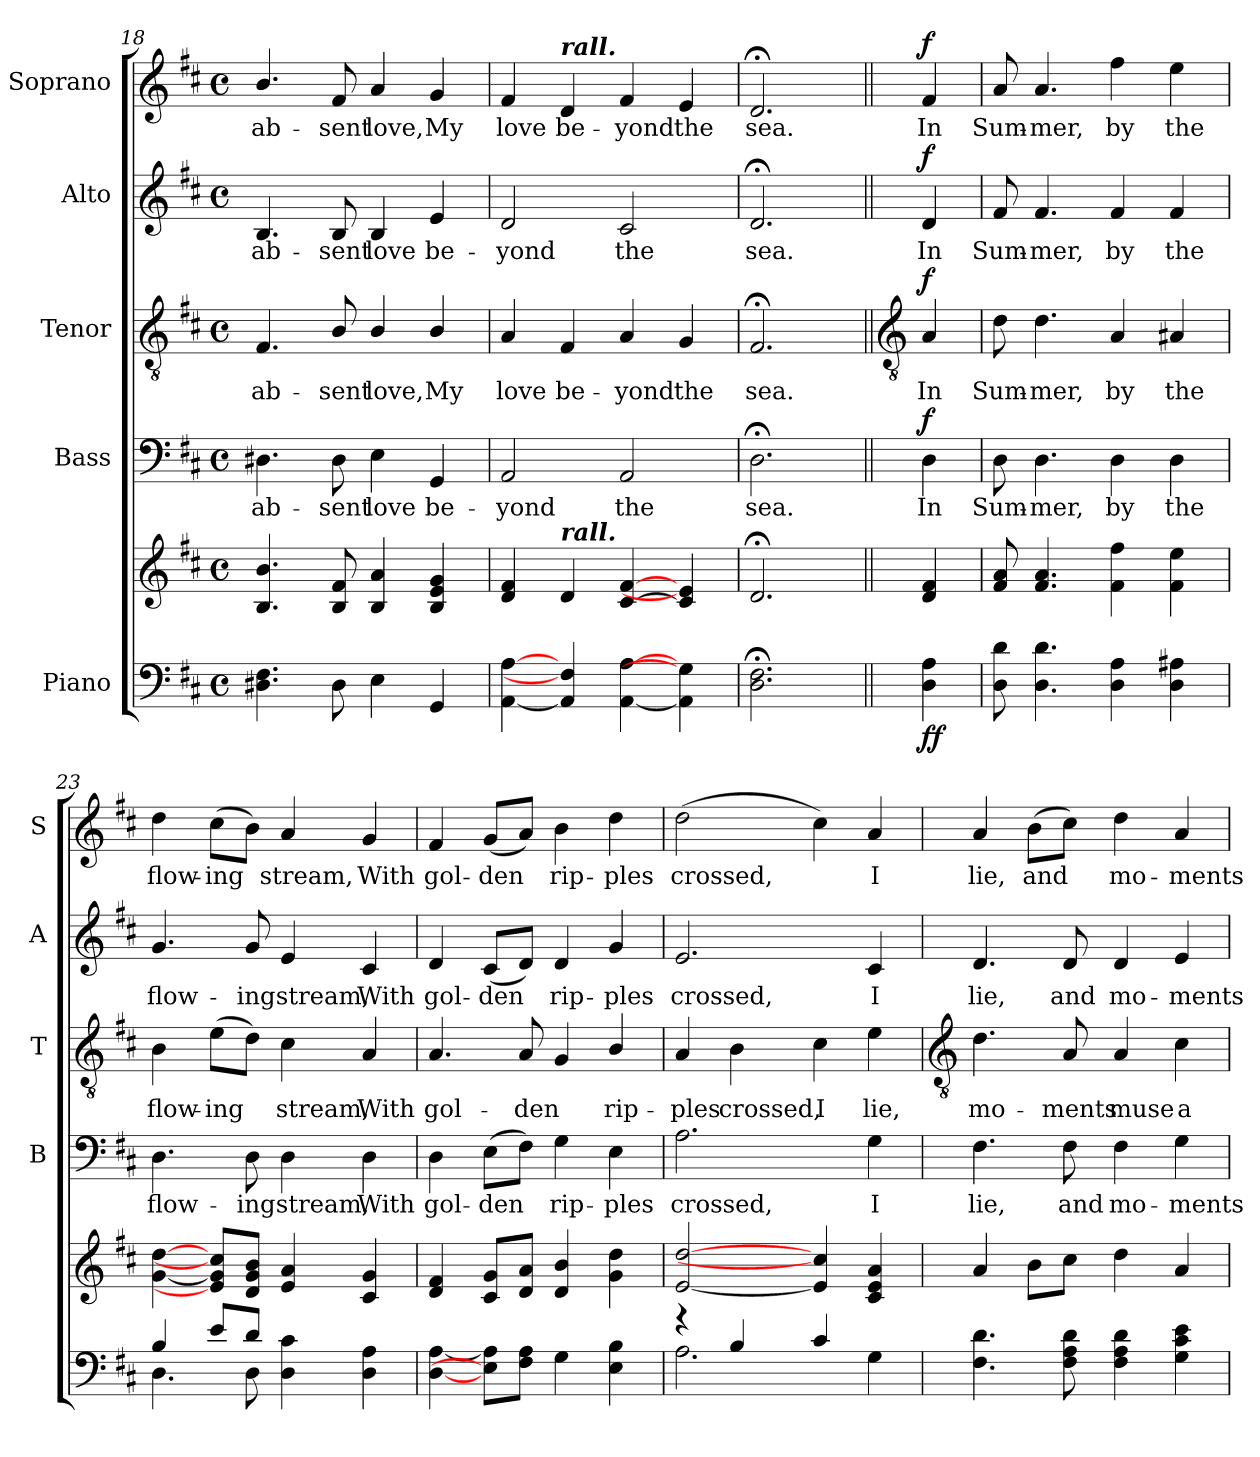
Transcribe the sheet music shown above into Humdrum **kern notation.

**kern	**kern	**dynam	**kern	**text	**dynam	**kern	**text	**dynam	**kern	**text	**dynam	**kern	**text	**dynam
*part5	*part5	*part5	*part4	*part4	*part4	*part3	*part3	*part3	*part2	*part2	*part2	*part1	*part1	*part1
*staff6	*staff5	*staff5/6	*staff4	*staff4	*staff4	*staff3	*staff3	*staff3	*staff2	*staff2	*staff2	*staff1	*staff1	*staff1
*I"Piano	*	*	*I"Bass	*	*	*I"Tenor	*	*	*I"Alto	*	*	*I"Soprano	*	*
*	*	*	*I'B	*	*	*I'T	*	*	*I'A	*	*	*I'S	*	*
*clefF4	*clefG2	*	*clefF4	*	*	*clefGv2	*	*	*clefG2	*	*	*clefG2	*	*
*k[f#c#]	*k[f#c#]	*	*k[f#c#]	*	*	*k[f#c#]	*	*	*k[f#c#]	*	*	*k[f#c#]	*	*
*D:	*D:	*	*D:	*	*	*D:	*	*	*D:	*	*	*D:	*	*
*M4/4	*M4/4	*	*M4/4	*	*	*M4/4	*	*	*M4/4	*	*	*M4/4	*	*
*met(c)	*met(c)	*	*met(c)	*	*	*met(c)	*	*	*met(c)	*	*	*met(c)	*	*
=18	=18	=18	=18	=18	=18	=18	=18	=18	=18	=18	=18	=18	=18	=18
*	*^	*	*	*	*	*	*	*	*	*	*	*	*	*
!	!	!	!	!	!LO:LY:b	!	!	!LO:LY:b	!	!	!LO:LY:b	!	!	!LO:LY:b	!
4.D#X 4.F#	4.B/ 4.b/	1ryy	.	4.D#X	ab-	.	4.F#	ab-	.	4.B	ab-	.	4.b/	ab-	.
!	!	!	!	!	!LO:LY:b	!	!	!LO:LY:b	!	!	!LO:LY:b	!	!	!LO:LY:b	!
8D#	8B/ 8f#/	.	.	8D#	-sent	.	8B/	-sent	.	8B	-sent	.	8f#	-sent	.
!	!	!	!	!	!LO:LY:b	!	!	!LO:LY:b	!	!	!LO:LY:b	!	!	!LO:LY:b	!
4E	4B/ 4a/	.	.	4E	love	.	4B/	love,	.	4B	love	.	4a	love,	.
!	!	!	!	!	!LO:LY:b	!	!	!LO:LY:b	!	!	!LO:LY:b	!	!	!LO:LY:b	!
4GG	4B/ 4e/ 4g/	.	.	4GG	be-	.	4B/	My	.	4e	be-	.	4g	My	.
=19	=19	=19	=19	=19	=19	=19	=19	=19	=19	=19	=19	=19	=19	=19	=19
!	!	!	!	!	!LO:LY:b	!	!	!LO:LY:b	!	!	!LO:LY:b	!	!	!LO:LY:b	!
[4AA [4A	4d/ 4f#/	1ryy	.	2AA	-yond	.	4A	love	.	2d	-yond	.	4f#	love	.
!	!	!	!	!	!	!	!	!	!	!	!	!	!LO:TX:a:Bi:t=rall.	!	!
!	!LO:TX:a:Bi:t=rall.	!	!	!	!	!	!	!	!	!	!	!	!	!	!
!	!	!	!	!	!	!	!	!LO:LY:b	!	!	!	!	!	!LO:LY:b	!
4AA] 4F#]	4d/	.	.	.	.	.	4F#	be-	.	.	.	.	4d	be-	.
!	!	!	!	!	!LO:LY:b	!	!	!LO:LY:b	!	!	!LO:LY:b	!	!	!LO:LY:b	!
[4AA [4A	[4c#/ [4f#/	.	.	2AA	the	.	4A	-yond	.	2c#	the	.	4f#	-yond	.
!	!	!	!	!	!	!	!	!LO:LY:b	!	!	!	!	!	!LO:LY:b	!
4AA] 4G]	4c#/] 4e/]	.	.	.	.	.	4G	the	.	.	.	.	4e	the	.
=20	=20	=20	=20	=20	=20	=20	=20	=20	=20	=20	=20	=20	=20	=20	=20
!	!	!	!	!	!LO:LY:b	!	!	!LO:LY:b	!	!	!LO:LY:b	!	!	!LO:LY:b	!
2.D;< 2.F#;<	2.d;</	2.ryy	.	2.D;<	sea.	.	2.F#;<	sea.	.	2.d;<	sea.	.	2.d;<	sea.	.
*	*v	*v	*	*	*	*	*	*	*	*	*	*	*	*	*
!!LO:LB:g=z
=21||	=21||	=21||	=21||	=21||	=21||	=21||	=21||	=21||	=21||	=21||	=21||	=21||	=21||	=21||
*	*	*	*	*	*	*clefGv2	*	*	*	*	*	*	*	*
*^	*^	*	*	*	*	*	*	*	*	*	*	*	*	*
!	!	!	!	!LO:DY:b=2	!	!LO:LY:b	!	!	!LO:LY:b	!	!	!LO:LY:b	!	!	!LO:LY:b	!
!	!	!	!	!LO:DY:n=1:b	!	!	!LO:DY:b	!	!	!LO:DY:b	!	!	!LO:DY:b	!	!	!LO:DY:b
*	*	*v	*v	*	*	*	*	*	*	*	*	*	*	*	*	*
4ryy	4D\ 4A\	4d 4f#	f f	4D	In	f	4A	In	f	4d	In	f	4f#	In	f
=22	=22	=22	=22	=22	=22	=22	=22	=22	=22	=22	=22	=22	=22	=22	=22
!	!	!	!	!	!LO:LY:b	!	!	!LO:LY:b	!	!	!LO:LY:b	!	!	!LO:LY:b	!
1ryy	8D\ 8d\	8f# 8a	.	8D	Sum-	.	8d	Sum-	.	8f#	Sum-	.	8a	Sum-	.
!	!	!	!	!	!LO:LY:b	!	!	!LO:LY:b	!	!	!LO:LY:b	!	!	!LO:LY:b	!
.	4.D\ 4.d\	4.f# 4.a	.	4.D	-mer,	.	4.d	-mer,	.	4.f#	-mer,	.	4.a	-mer,	.
!	!	!	!	!	!LO:LY:b	!	!	!LO:LY:b	!	!	!LO:LY:b	!	!	!LO:LY:b	!
.	4D\ 4A\	4f# 4ff#	.	4D	by	.	4A	by	.	4f#	by	.	4ff#	by	.
!	!	!	!	!	!LO:LY:b	!	!	!LO:LY:b	!	!	!LO:LY:b	!	!	!LO:LY:b	!
.	4D\ 4A#X\	4f# 4ee	.	4D	the	.	4A#X	the	.	4f#	the	.	4ee	the	.
=23	=23	=23	=23	=23	=23	=23	=23	=23	=23	=23	=23	=23	=23	=23	=23
!	!	!	!	!	!LO:LY:b	!	!	!LO:LY:b	!	!	!LO:LY:b	!	!	!LO:LY:b	!
4B/	4.D\	[4g [4dd	.	4.D	flow-	.	4B	flow-	.	4.g	flow-	.	4dd	flow-	.
!	!	!	!	!	!	!	!	!LO:LY:b	!	!	!	!	!	!LO:LY:b	!
8e/L	.	8e] 8g] 8cc#]L	.	.	.	.	(>8eL	-ing	.	.	.	.	(>8cc#L	-ing	.
!	!	!	!	!	!LO:LY:b	!	!	!	!	!	!LO:LY:b	!	!	!	!
8d/J	8D\	8d 8g 8bJ	.	8D	-ing	.	8dJ)	.	.	8g	-ing	.	8bJ)	.	.
!	!	!	!	!	!LO:LY:b	!	!	!LO:LY:b	!	!	!LO:LY:b	!	!	!LO:LY:b	!
2ryy	4D\ 4c#\	4e 4a	.	4D	stream,	.	4c#	stream,	.	4e	stream,	.	4a	stream,	.
!	!	!	!	!	!LO:LY:b	!	!	!LO:LY:b	!	!	!LO:LY:b	!	!	!LO:LY:b	!
.	4D\ 4A\	4c# 4g	.	4D	With	.	4A	With	.	4c#	With	.	4g	With	.
=24	=24	=24	=24	=24	=24	=24	=24	=24	=24	=24	=24	=24	=24	=24	=24
!	!	!	!	!	!LO:LY:b	!	!	!LO:LY:b	!	!	!LO:LY:b	!	!	!LO:LY:b	!
1ryy	[4D\ [4A\	4d 4f#	.	4D	gol-	.	4.A	gol-	.	4d	gol-	.	4f#	gol-	.
!	!	!	!	!	!LO:LY:b	!	!	!	!	!	!LO:LY:b	!	!	!LO:LY:b	!
.	8E\] 8A\]L	8c# 8gL	.	(>8EL	-den	.	.	.	.	(<8c#L	-den	.	(<8gL	-den	.
!	!	!	!	!	!	!	!	!LO:LY:b	!	!	!	!	!	!	!
.	8F#\ 8A\J	8d 8aJ	.	8F#J)	.	.	8AL	-den	.	8dJ)	.	.	8aJ)	.	.
!	!	!	!	!	!LO:LY:b	!	!	!	!	!	!LO:LY:b	!	!	!LO:LY:b	!
.	4G\	4d 4b	.	4G	rip-	.	4G	.	.	4d	rip-	.	4b	rip-	.
!	!	!	!	!	!LO:LY:b	!	!	!LO:LY:b	!	!	!LO:LY:b	!	!	!LO:LY:b	!
.	4E\ 4B\	4g 4dd	.	4E	-ples	.	4B/	rip-	.	4g	-ples	.	4dd	-ples	.
=25	=25	=25	=25	=25	=25	=25	=25	=25	=25	=25	=25	=25	=25	=25	=25
!	!	!	!	!	!LO:LY:b	!	!	!LO:LY:b	!	!	!LO:LY:b	!	!	!LO:LY:b	!
4r	2.A\	[2e [2dd	.	2.A	crossed,	.	4A	-ples	.	2.e	crossed,	.	(>2dd	crossed,	.
!	!	!	!	!	!	!	!	!LO:LY:b	!	!	!	!	!	!	!
4B/	.	.	.	.	.	.	4B	crossed,	.	.	.	.	.	.	.
!	!	!	!	!	!	!	!	!LO:LY:b	!	!	!	!	!	!	!
4c#/	.	4e] 4cc#]	.	.	.	.	4c#	I	.	.	.	.	4cc#)	.	.
!	!	!	!	!	!LO:LY:b	!	!	!LO:LY:b	!	!	!LO:LY:b	!	!	!LO:LY:b	!
4ryy	4G\	4c# 4e 4a	.	4G	I	.	4e	lie,	.	4c#	I	.	4a	I	.
!!LO:LB:g=z
=26	=26	=26	=26	=26	=26	=26	=26	=26	=26	=26	=26	=26	=26	=26	=26
*	*	*	*	*	*	*	*clefGv2	*	*	*	*	*	*	*	*
!	!	!	!	!	!LO:LY:b	!	!	!LO:LY:b	!	!	!LO:LY:b	!	!	!LO:LY:b	!
1ryy	4.F#\ 4.d\	4a	.	4.F#	lie,	.	4.d	mo-	.	4.d	lie,	.	4a	lie,	.
!	!	!	!	!	!	!	!	!	!	!	!	!	!	!LO:LY:b	!
.	.	8bL	.	.	.	.	.	.	.	.	.	.	(>8bL	and	.
!	!	!	!	!	!LO:LY:b	!	!	!LO:LY:b	!	!	!LO:LY:b	!	!	!	!
.	8F#\ 8A\ 8d\	8cc#J	.	8F#	and	.	8A	-ments	.	8d	and	.	8cc#J)	.	.
!	!	!	!	!	!LO:LY:b	!	!	!LO:LY:b	!	!	!LO:LY:b	!	!	!LO:LY:b	!
.	4F#\ 4A\ 4d\	4dd	.	4F#	mo-	.	4A	muse	.	4d	mo-	.	4dd	mo-	.
!	!	!	!	!	!LO:LY:b	!	!	!LO:LY:b	!	!	!LO:LY:b	!	!	!LO:LY:b	!
.	4G\ 4c#\ 4e\	4a	.	4G	-ments	.	4c#	a-	.	4e	-ments	.	4a	-ments	.
*v	*v	*	*	*	*	*	*	*	*	*	*	*	*	*	*
=	=	=	=	=	=	=	=	=	=	=	=	=	=	=
*-	*-	*-	*-	*-	*-	*-	*-	*-	*-	*-	*-	*-	*-	*-
